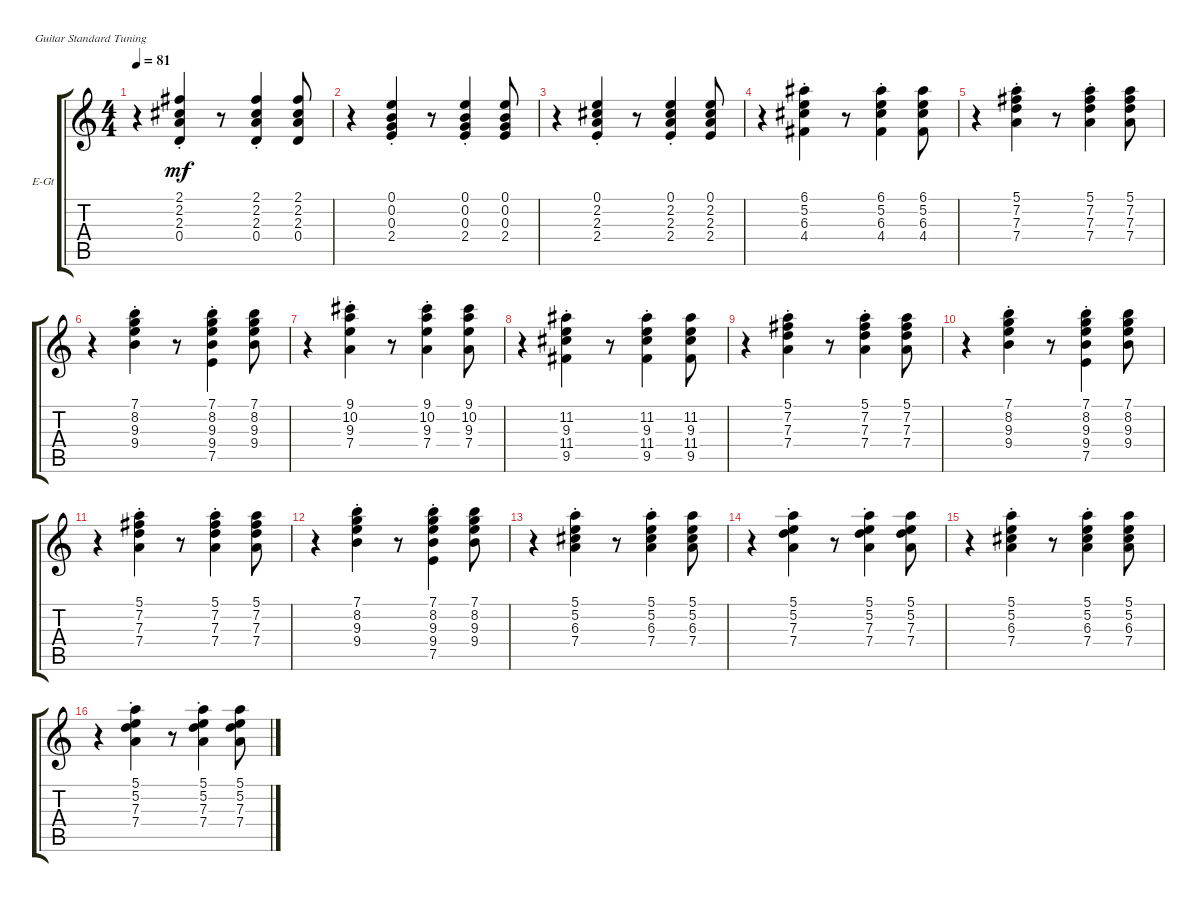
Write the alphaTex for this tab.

\defaultSystemsLayout 4
\bracketExtendMode groupsimilarinstruments
\firstSystemTrackNameOrientation horizontal
\otherSystemsTrackNameOrientation horizontal
\track ("Guitar 2" "E-Gt") {instrument electricguitarclean}
\staff {score tabs}
\tuning (E4 B3 G3 D3 A2 E2)
\ts (4 4)
\tempo 81
\clef g2
\ks c
r.4{dy mf instrument electricguitarclean} (2.3{st} 2.2{st} 2.1{st} 0.4{st}).4 r.8 (2.3{st} 2.2{st} 2.1{st} 0.4{st}).4 (2.3 2.2 2.1 0.4).8 |
r.4 (0.3{st} 0.2{st} 0.1{st} 2.4{st}).4 r.8 (0.2{st} 0.1{st} 2.4{st} 0.3{st}).4 (0.3 0.2 0.1 2.4).8 |
r.4 (2.3{st} 2.2{st} 0.1{st} 2.4{st}).4 r.8 (2.2{st} 0.1{st} 2.4{st} 2.3{st}).4 (2.3 2.2 0.1 2.4).8 |
r.4 (6.3{st} 5.2{st} 6.1{st} 4.4{st}).4 r.8 (5.2{st} 6.1{st} 4.4{st} 6.3{st}).4 (6.3 5.2 6.1 4.4).8 |
r.4 (7.3{st} 7.2{st} 5.1{st} 7.4{st}).4 r.8 (7.3{st} 7.2{st} 5.1{st} 7.4{st}).4 (7.3 7.2 5.1 7.4).8 |
r.4 (8.2{st} 7.1{st} 9.4{st} 9.3{st}).4 r.8 (9.3{st} 8.2{st} 7.1{st} 9.4{st} 7.5{st}).4 (9.3 8.2 7.1 9.4).8 |
r.4 (10.2{st} 9.1{st} 7.4{st} 9.3{st}).4 r.8 (9.3{st} 10.2{st} 9.1{st} 7.4{st}).4 (9.3 10.2 9.1 7.4).8 |
r.4 (11.2{st} 11.4{st} 9.3{st} 9.5{st}).4 r.8 (9.3{st} 11.2{st} 11.4{st} 9.5{st}).4 (9.3 11.2 11.4 9.5).8 |
r.4 (7.3{st} 7.2{st} 5.1{st} 7.4{st}).4 r.8 (7.3{st} 7.2{st} 5.1{st} 7.4{st}).4 (7.3 7.2 5.1 7.4).8 |
r.4 (8.2{st} 7.1{st} 9.4{st} 9.3{st}).4 r.8 (9.3{st} 8.2{st} 7.1{st} 9.4{st} 7.5{st}).4 (9.3 8.2 7.1 9.4).8 |
r.4 (7.3{st} 7.2{st} 5.1{st} 7.4{st}).4 r.8 (7.3{st} 7.2{st} 5.1{st} 7.4{st}).4 (7.3 7.2 5.1 7.4).8 |
r.4 (8.2{st} 7.1{st} 9.4{st} 9.3{st}).4 r.8 (9.3{st} 8.2{st} 7.1{st} 9.4{st} 7.5{st}).4 (9.3 8.2 7.1 9.4).8 |
r.4 (6.3{st} 5.2{st} 5.1{st} 7.4{st}).4 r.8 (5.2{st} 5.1{st} 7.4{st} 6.3{st}).4 (6.3 5.2 5.1 7.4).8 |
r.4 (7.3{st} 5.2{st} 5.1{st} 7.4{st}).4 r.8 (5.2{st} 5.1{st} 7.4{st} 7.3{st}).4 (7.3 5.2 5.1 7.4).8 |
r.4 (6.3{st} 5.2{st} 5.1{st} 7.4{st}).4 r.8 (5.2{st} 5.1{st} 7.4{st} 6.3{st}).4 (6.3 5.2 5.1 7.4).8 |
r.4 (7.3{st} 5.2{st} 5.1{st} 7.4{st}).4 r.8 (5.2{st} 5.1{st} 7.4{st} 7.3{st}).4 (7.3 5.2 5.1 7.4).8
